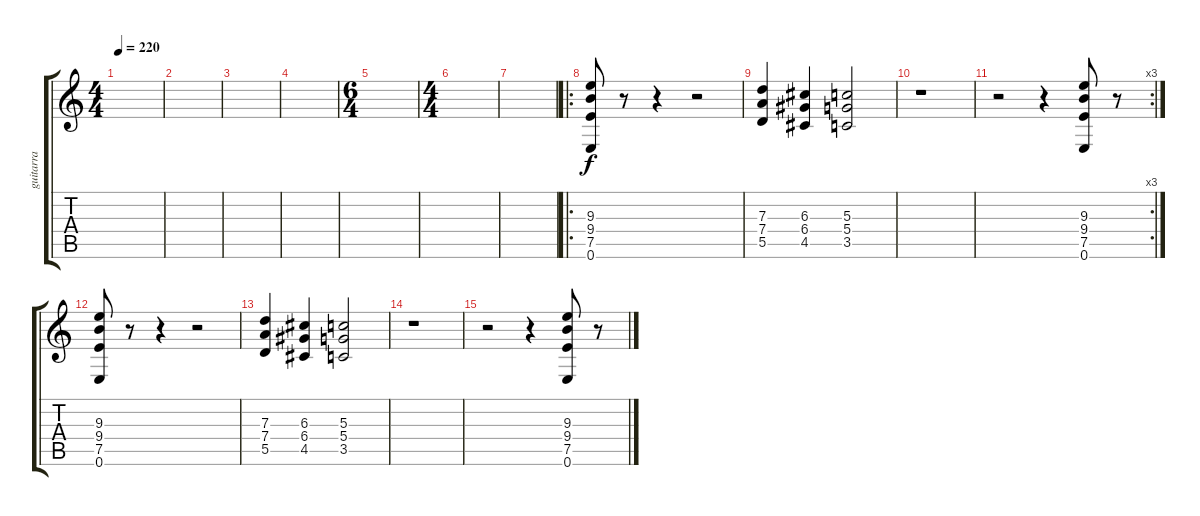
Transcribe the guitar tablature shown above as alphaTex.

\track ("guitarra" "guitarra") {instrument distortionguitar}
\staff {score tabs}
\tuning (E4 B3 G3 D3 A2 E2) {hide}
\ts (4 4)
\tempo 220
\clef g2
\ks c
|
|
|
|
\ts (6 4)
|
\ts (4 4)
|
|
\ro
(9.3 9.4 7.5 0.6).8 r.8 r.4 r.2 |
(7.3 7.4 5.5).4 (6.3 6.4 4.5).4 (5.3 5.4 3.5).2 |
r.1 |
\rc 3
r.2 r.4 (9.3 9.4 7.5 0.6).8 r.8 |
(9.3 9.4 7.5 0.6).8 r.8 r.4 r.2 |
(7.3 7.4 5.5).4 (6.3 6.4 4.5).4 (5.3 5.4 3.5).2 |
r.1 |
r.2 r.4 (9.3 9.4 7.5 0.6).8 r.8
